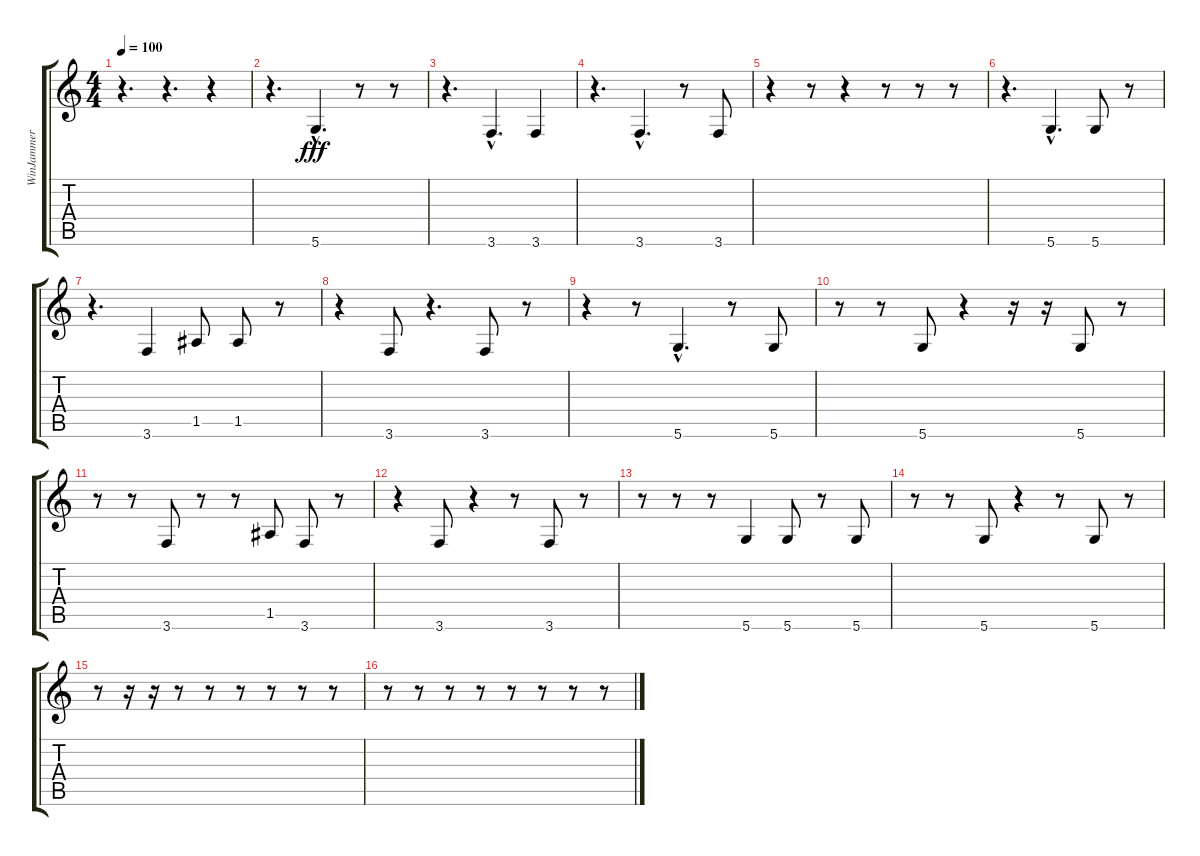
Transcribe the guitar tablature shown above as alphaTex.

\track ("WinJammer Demo" "WinJammer ") {instrument electricbasspick}
\staff {score tabs}
\tuning (E4 B3 G3 D3 A2 D2) {hide}
\ts (4 4)
\tempo 100
\clef g2
\ks c
r.4{d dy fff} r.4{d} r.4 |
r.4{d} 5.6{hac}.4{d} r.8 r.8 |
r.4{d} 3.6{hac}.4{d} 3.6.4 |
r.4{d} 3.6{hac}.4{d} r.8 3.6.8 |
r.4 r.8 r.4 r.8 r.8 r.8 |
r.4{d} 5.6{hac}.4{d} 5.6.8 r.8 |
r.4{d} 3.6.4 1.5.8 1.5.8 r.8 |
r.4 3.6.8 r.4{d} 3.6.8 r.8 |
r.4 r.8 5.6{hac}.4{d} r.8 5.6.8 |
r.8 r.8 5.6.8 r.4 r.16 r.16 5.6.8 r.8 |
r.8 r.8 3.6.8 r.8 r.8 1.5.8 3.6.8 r.8 |
r.4 3.6.8 r.4 r.8 3.6.8 r.8 |
r.8 r.8 r.8 5.6.4 5.6.8 r.8 5.6.8 |
r.8 r.8 5.6.8 r.4 r.8 5.6.8 r.8 |
r.8 r.16 r.16 r.8 r.8 r.8 r.8 r.8 r.8 |
r.8 r.8 r.8 r.8 r.8 r.8 r.8 r.8
